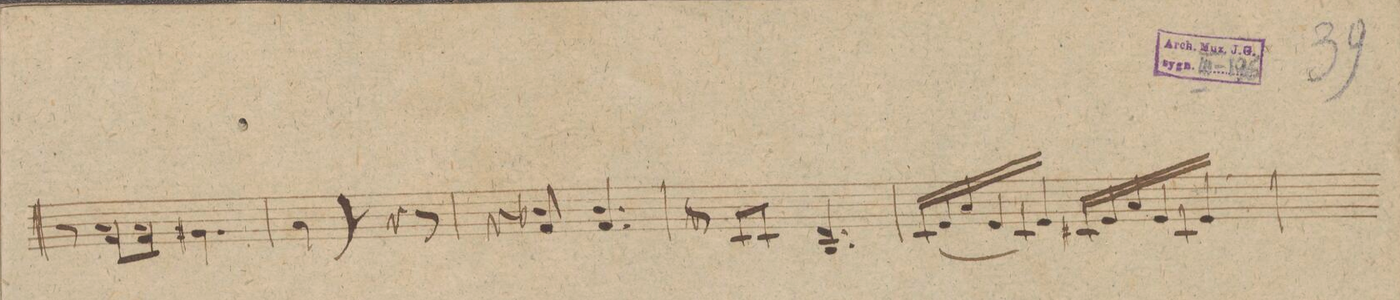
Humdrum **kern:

**kern	**dynam
*I"Violino IIdo	*
*clefG2	*
*k[]	*
*M6/8	*
8r	.
8f\L 8a	.
8f\J 8a	.
4.g#X\	.
=146	=146
4a\	.
8r	.
4r	.
8r	.
=147	=147
4r	.
8f/ 8b-X	.
4.f/ 4.b-	.
=148	=148
8r	.
8c/L	.
8c/J	.
4.B/ 4.d	.
=149	=149
(16c/LL	.
16e/	.
16a/	.
16e/	.
16c/	.
16e/JJ)	.
16c#X/LL	.
16e/	.
16a/	.
16e/	.
16c#/	.
16e/JJ	.
=150	=150
*-	*-
